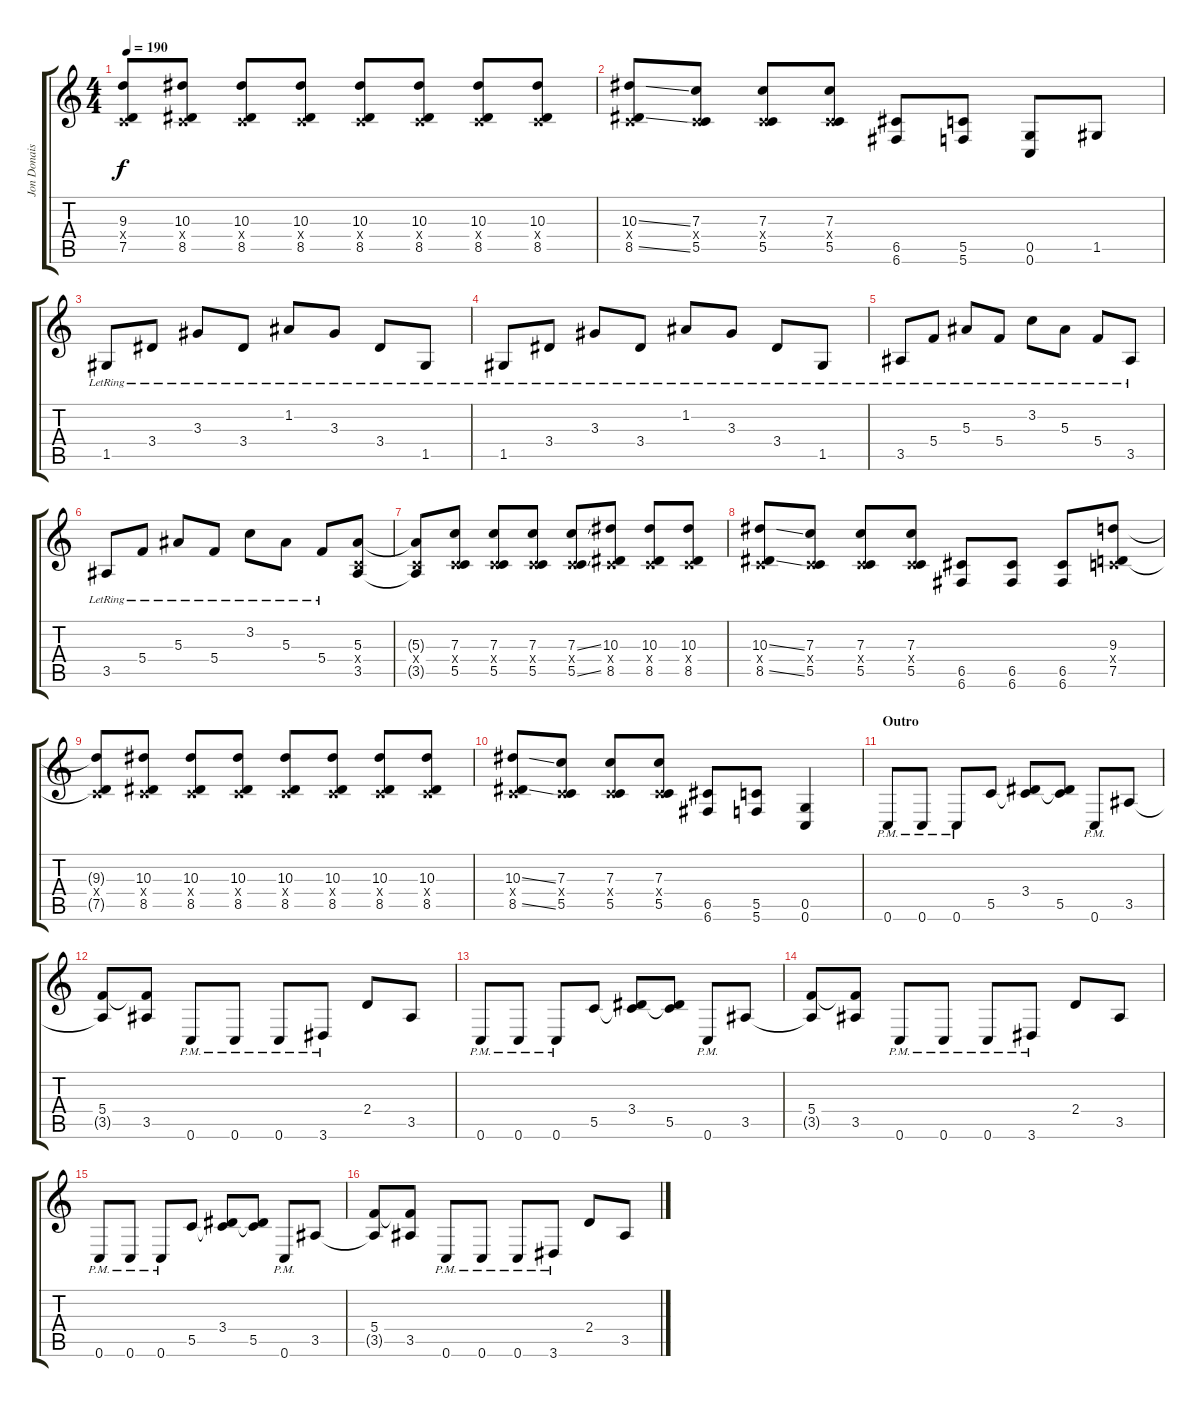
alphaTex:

\track ("Jon Donais" "Jon Donais") {instrument distortionguitar}
\staff {score tabs}
\tuning (D4 A3 F3 C3 G2 C2) {hide}
\ts (4 4)
\tempo 190
\clef g2
\ks c
(9.3{t} 0.4{x} 7.5{t}).8{dy f} (10.3 0.4{x} 8.5).8 (10.3 0.4{x} 8.5).8 (10.3 0.4{x} 8.5).8 (10.3 0.4{x} 8.5).8 (10.3 0.4{x} 8.5).8 (10.3 0.4{x} 8.5).8 (10.3 0.4{x} 8.5).8 |
(10.3{ss} 0.4{x} 8.5{ss}).8 (7.3 0.4{x} 5.5).8 (7.3 0.4{x} 5.5).8 (7.3 0.4{x} 5.5).8 (6.5 6.6).8 (5.5 5.6).8 (0.5 0.6).8 1.5.8 |
1.5{lr}.8 3.4{lr}.8 3.3{lr}.8 3.4{lr}.8 1.2{lr}.8 3.3{lr}.8 3.4{lr}.8 1.5{lr}.8 |
1.5{lr}.8 3.4{lr}.8 3.3{lr}.8 3.4{lr}.8 1.2{lr}.8 3.3{lr}.8 3.4{lr}.8 1.5{lr}.8 |
3.5{lr}.8 5.4{lr}.8 5.3{lr}.8 5.4{lr}.8 3.2{lr}.8 5.3{lr}.8 5.4{lr}.8 3.5{lr}.8 |
3.5{lr}.8 5.4{lr}.8 5.3{lr}.8 5.4{lr}.8 3.2{lr}.8 5.3{lr}.8 5.4{lr}.8 (5.3 0.4{x} 3.5).8 |
(5.3{t} 0.4{x} 3.5{t}).8 (7.3 0.4{x} 5.5).8 (7.3 0.4{x} 5.5).8 (7.3 0.4{x} 5.5).8 (7.3{ss} 0.4{x} 5.5{ss}).8 (10.3 0.4{x} 8.5).8 (10.3 0.4{x} 8.5).8 (10.3 0.4{x} 8.5).8 |
(10.3{ss} 0.4{x} 8.5{ss}).8 (7.3 0.4{x} 5.5).8 (7.3 0.4{x} 5.5).8 (7.3 0.4{x} 5.5).8 (6.5 6.6).8 (6.5 6.6).8 (6.5 6.6).8 (9.3 0.4{x} 7.5).8 |
(9.3{t} 0.4{x} 7.5{t}).8 (10.3 0.4{x} 8.5).8 (10.3 0.4{x} 8.5).8 (10.3 0.4{x} 8.5).8 (10.3 0.4{x} 8.5).8 (10.3 0.4{x} 8.5).8 (10.3 0.4{x} 8.5).8 (10.3 0.4{x} 8.5).8 |
(10.3{ss} 0.4{x} 8.5{ss}).8 (7.3 0.4{x} 5.5).8 (7.3 0.4{x} 5.5).8 (7.3 0.4{x} 5.5).8 (6.5 6.6).8 (5.5 5.6).8 (0.5 0.6).4 |
\section ("" "Outro")
0.6{pm}.8 0.6{pm}.8 0.6{pm}.8 5.5.8 (3.4 5.5{t}).8 (3.4{t} 5.5).8 0.6{pm}.8 3.5.8 |
(5.4 3.5{t}).8 (5.4{t} 3.5).8 0.6{pm}.8 0.6{pm}.8 0.6{pm}.8 3.6{pm}.8 2.4.8 3.5.8 |
0.6{pm}.8 0.6{pm}.8 0.6{pm}.8 5.5.8 (3.4 5.5{t}).8 (3.4{t} 5.5).8 0.6{pm}.8 3.5.8 |
(5.4 3.5{t}).8 (5.4{t} 3.5).8 0.6{pm}.8 0.6{pm}.8 0.6{pm}.8 3.6{pm}.8 2.4.8 3.5.8 |
0.6{pm}.8 0.6{pm}.8 0.6{pm}.8 5.5.8 (3.4 5.5{t}).8 (3.4{t} 5.5).8 0.6{pm}.8 3.5.8 |
(5.4 3.5{t}).8 (5.4{t} 3.5).8 0.6{pm}.8 0.6{pm}.8 0.6{pm}.8 3.6{pm}.8 2.4.8 3.5.8
